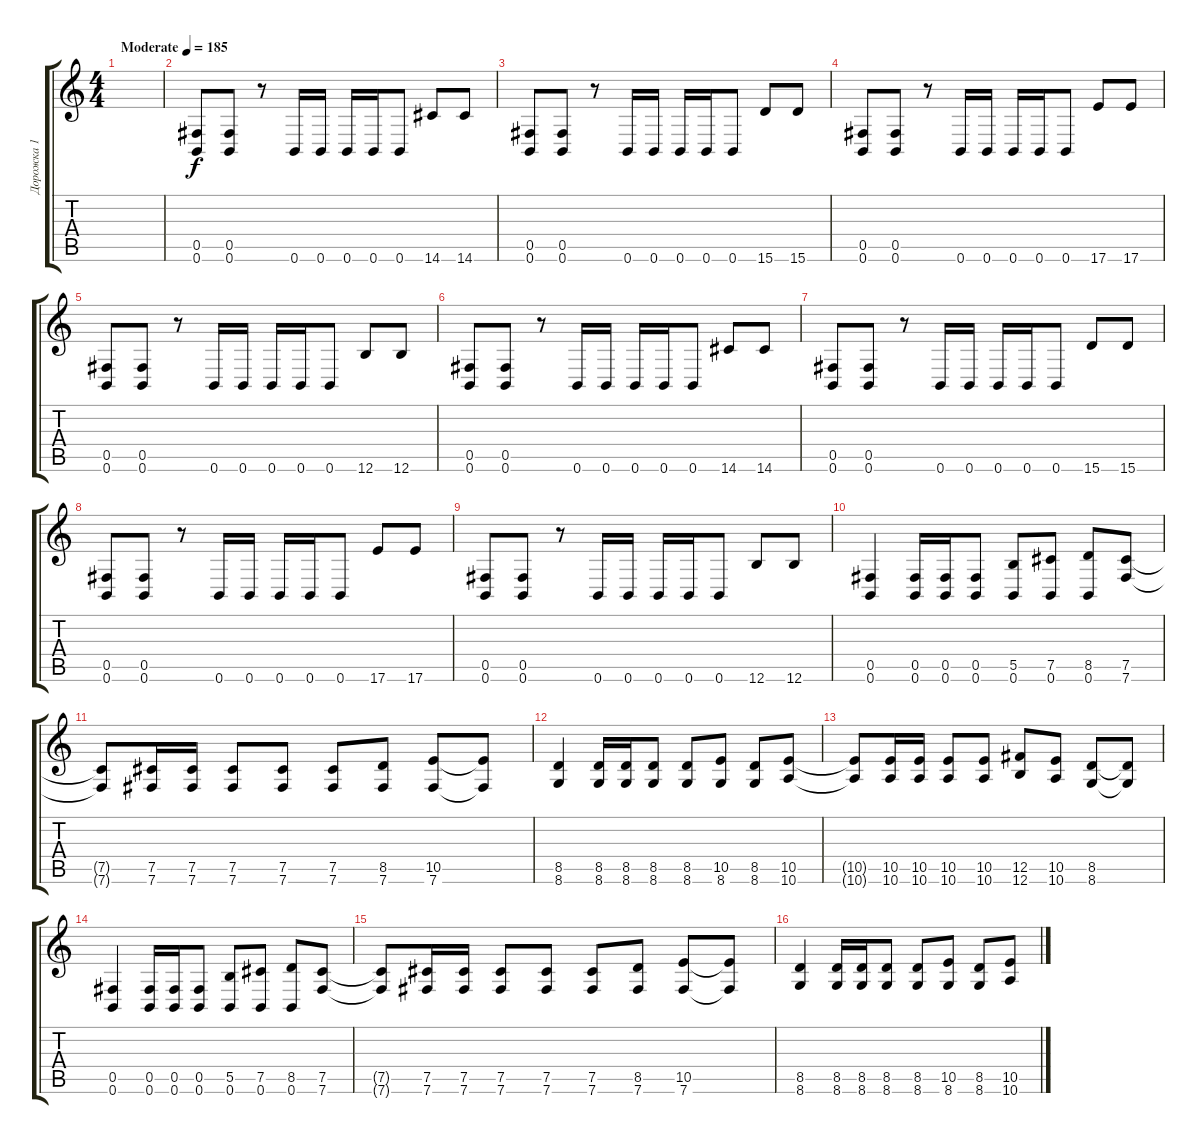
\track ("Дорожка 1" "Дорожка 1") {instrument distortionguitar}
\staff {score tabs}
\tuning (Db4 Ab3 E3 B2 Gb2 B1) {hide}
\ts (4 4)
\tempo (185 "Moderate")
\clef g2
\ks c
|
(0.5 0.6).8 (0.5 0.6).8 r.8 0.6.16 0.6.16 0.6.16 0.6.16 0.6.8 14.6.8 14.6.8 |
(0.5 0.6).8 (0.5 0.6).8 r.8 0.6.16 0.6.16 0.6.16 0.6.16 0.6.8 15.6.8 15.6.8 |
(0.5 0.6).8 (0.5 0.6).8 r.8 0.6.16 0.6.16 0.6.16 0.6.16 0.6.8 17.6.8 17.6.8 |
(0.5 0.6).8 (0.5 0.6).8 r.8 0.6.16 0.6.16 0.6.16 0.6.16 0.6.8 12.6.8 12.6.8 |
(0.5 0.6).8 (0.5 0.6).8 r.8 0.6.16 0.6.16 0.6.16 0.6.16 0.6.8 14.6.8 14.6.8 |
(0.5 0.6).8 (0.5 0.6).8 r.8 0.6.16 0.6.16 0.6.16 0.6.16 0.6.8 15.6.8 15.6.8 |
(0.5 0.6).8 (0.5 0.6).8 r.8 0.6.16 0.6.16 0.6.16 0.6.16 0.6.8 17.6.8 17.6.8 |
(0.5 0.6).8 (0.5 0.6).8 r.8 0.6.16 0.6.16 0.6.16 0.6.16 0.6.8 12.6.8 12.6.8 |
(0.5 0.6).4 (0.5 0.6).16 (0.5 0.6).16 (0.5 0.6).8 (5.5 0.6).8 (7.5 0.6).8 (8.5 0.6).8 (7.5 7.6).8 |
(7.5{t} 7.6{t}).8 (7.5 7.6).16 (7.5 7.6).16 (7.5 7.6).8 (7.5 7.6).8 (7.5 7.6).8 (8.5 7.6).8 (10.5 7.6).8 (10.5{t} 7.6{t}).8 |
(8.5 8.6).4 (8.5 8.6).16 (8.5 8.6).16 (8.5 8.6).8 (8.5 8.6).8 (10.5 8.6).8 (8.5 8.6).8 (10.5 10.6).8 |
(10.5{t} 10.6{t}).8 (10.5 10.6).16 (10.5 10.6).16 (10.5 10.6).8 (10.5 10.6).8 (12.5 12.6).8 (10.5 10.6).8 (8.5 8.6).8 (8.5{t} 8.6{t}).8 |
(0.5 0.6).4 (0.5 0.6).16 (0.5 0.6).16 (0.5 0.6).8 (5.5 0.6).8 (7.5 0.6).8 (8.5 0.6).8 (7.5 7.6).8 |
(7.5{t} 7.6{t}).8 (7.5 7.6).16 (7.5 7.6).16 (7.5 7.6).8 (7.5 7.6).8 (7.5 7.6).8 (8.5 7.6).8 (10.5 7.6).8 (10.5{t} 7.6{t}).8 |
(8.5 8.6).4 (8.5 8.6).16 (8.5 8.6).16 (8.5 8.6).8 (8.5 8.6).8 (10.5 8.6).8 (8.5 8.6).8 (10.5 10.6).8
